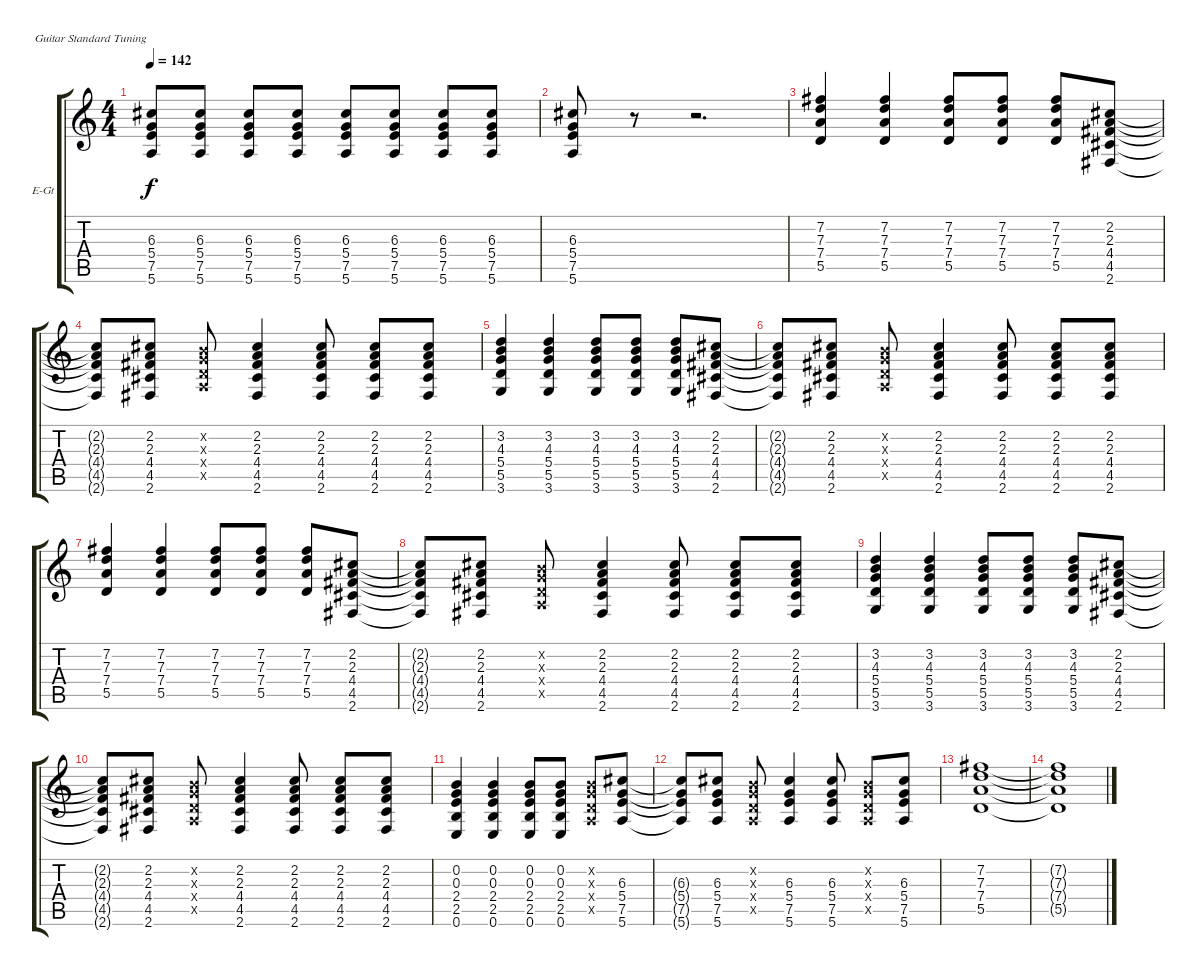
\bracketExtendMode groupsimilarinstruments
\firstSystemTrackNameOrientation horizontal
\otherSystemsTrackNameOrientation horizontal
\track ("Gitar B" "E-Gt") {instrument electricguitarclean}
\staff {score tabs}
\tuning (E4 B3 G3 D3 A2 E2)
\ts (4 4)
\tempo 142
\clef g2
\ks c
(6.3 5.4 7.5 5.6).8{dy f} (6.3 5.4 7.5 5.6).8 (6.3 5.4 7.5 5.6).8 (6.3 5.4 7.5 5.6).8 (6.3 5.4 7.5 5.6).8 (6.3 5.4 7.5 5.6).8 (6.3 5.4 7.5 5.6).8 (6.3 5.4 7.5 5.6).8 |
(6.3 5.4 7.5 5.6).8 r.8 r.2{d} |
(7.2 7.3 7.4 5.5).4 (7.2 7.3 7.4 5.5).4 (7.2 7.3 7.4 5.5).8 (7.2 7.3 7.4 5.5).8 (7.2 7.3 7.4 5.5).8 (2.2 2.3 4.4 4.5 2.6).8 |
(2.2{t} 2.3{t} 4.4{t} 4.5{t} 2.6{t}).8 (2.2 2.3 4.4 4.5 2.6).8 (0.2{x} 0.3{x} 0.4{x} 0.5{x}).8 (2.2 2.3 4.4 4.5 2.6).4 (2.2 2.3 4.4 4.5 2.6).8 (2.2 2.3 4.4 4.5 2.6).8 (2.2 2.3 4.4 4.5 2.6).8 |
(3.2 4.3 5.4 5.5 3.6).4 (3.2 4.3 5.4 5.5 3.6).4 (3.2 4.3 5.4 5.5 3.6).8 (3.2 4.3 5.4 5.5 3.6).8 (3.2 4.3 5.4 5.5 3.6).8 (2.2 2.3 4.4 4.5 2.6).8 |
(2.2{t} 2.3{t} 4.4{t} 4.5{t} 2.6{t}).8 (2.2 2.3 4.4 4.5 2.6).8 (0.2{x} 0.3{x} 0.4{x} 0.5{x}).8 (2.2 2.3 4.4 4.5 2.6).4 (2.2 2.3 4.4 4.5 2.6).8 (2.2 2.3 4.4 4.5 2.6).8 (2.2 2.3 4.4 4.5 2.6).8 |
(7.2 7.3 7.4 5.5).4 (7.2 7.3 7.4 5.5).4 (7.2 7.3 7.4 5.5).8 (7.2 7.3 7.4 5.5).8 (7.2 7.3 7.4 5.5).8 (2.2 2.3 4.4 4.5 2.6).8 |
(2.2{t} 2.3{t} 4.4{t} 4.5{t} 2.6{t}).8 (2.2 2.3 4.4 4.5 2.6).8 (0.2{x} 0.3{x} 0.4{x} 0.5{x}).8 (2.2 2.3 4.4 4.5 2.6).4 (2.2 2.3 4.4 4.5 2.6).8 (2.2 2.3 4.4 4.5 2.6).8 (2.2 2.3 4.4 4.5 2.6).8 |
(3.2 4.3 5.4 5.5 3.6).4 (3.2 4.3 5.4 5.5 3.6).4 (3.2 4.3 5.4 5.5 3.6).8 (3.2 4.3 5.4 5.5 3.6).8 (3.2 4.3 5.4 5.5 3.6).8 (2.2 2.3 4.4 4.5 2.6).8 |
(2.2{t} 2.3{t} 4.4{t} 4.5{t} 2.6{t}).8 (2.2 2.3 4.4 4.5 2.6).8 (0.2{x} 0.3{x} 0.4{x} 0.5{x}).8 (2.2 2.3 4.4 4.5 2.6).4 (2.2 2.3 4.4 4.5 2.6).8 (2.2 2.3 4.4 4.5 2.6).8 (2.2 2.3 4.4 4.5 2.6).8 |
(0.2 0.3 2.4 2.5 0.6).4 (0.2 0.3 2.4 2.5 0.6).4 (0.2 0.3 2.4 2.5 0.6).8 (0.2 0.3 2.4 2.5 0.6).8 (0.2{x} 0.3{x} 0.4{x} 0.5{x}).8 (6.3 5.4 7.5 5.6).8 |
(6.3{t} 5.4{t} 7.5{t} 5.6{t}).8 (6.3 5.4 7.5 5.6).8 (0.2{x} 0.3{x} 0.4{x} 0.5{x}).8 (6.3 5.4 7.5 5.6).4 (6.3 5.4 7.5 5.6).8 (0.2{x} 0.3{x} 0.4{x} 0.5{x}).8 (6.3 5.4 7.5 5.6).8 |
(7.2 7.3 7.4 5.5).1 |
(7.2{t} 7.3{t} 7.4{t} 5.5{t}).1
